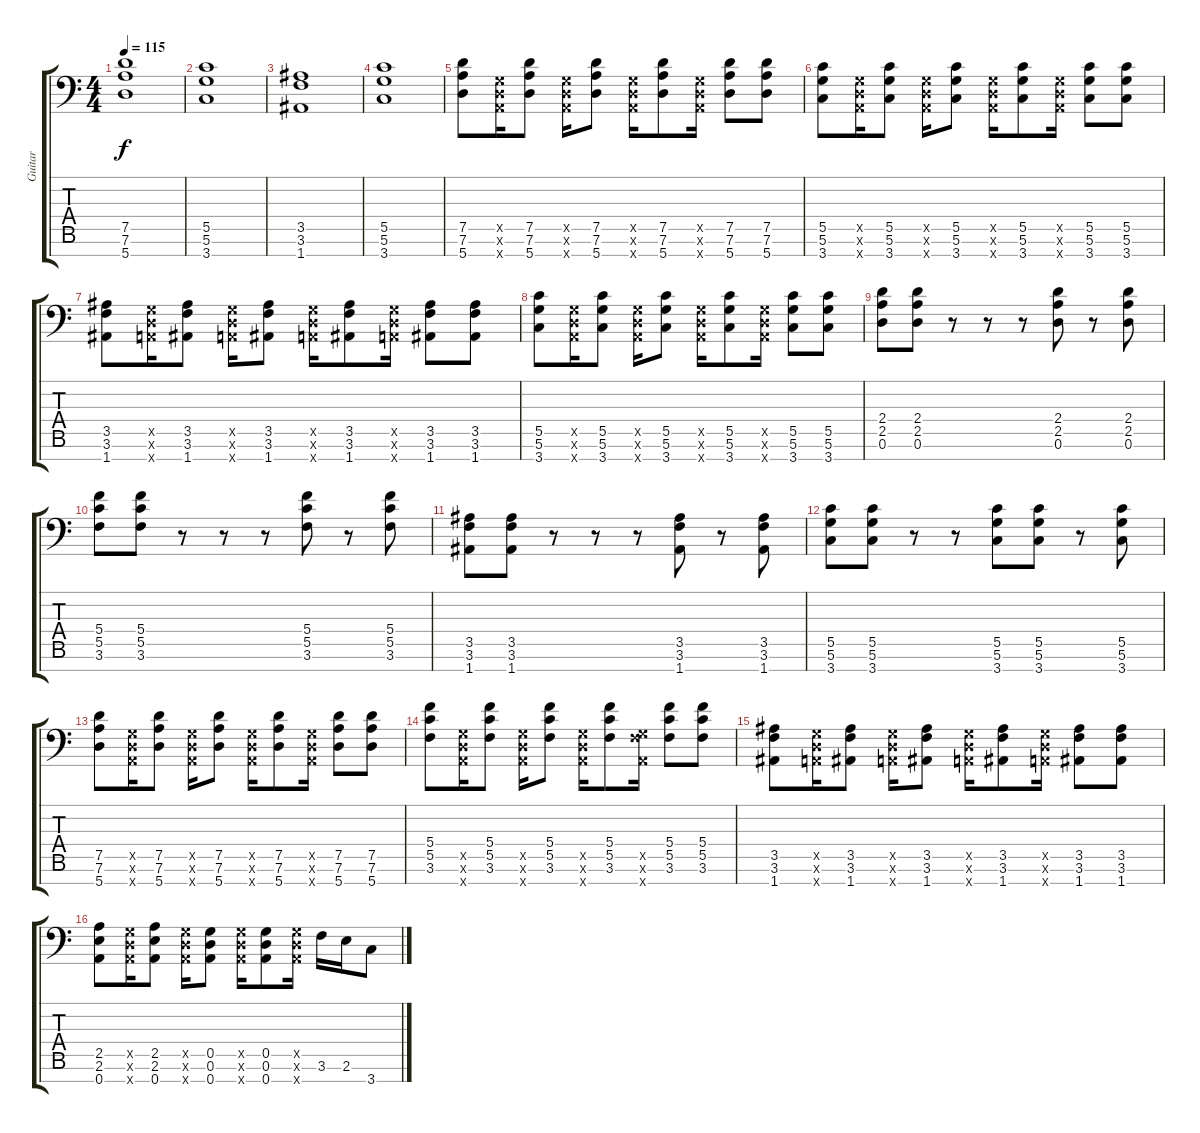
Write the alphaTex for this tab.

\track ("Guitar" "Guitar") {instrument distortionguitar}
\staff {score tabs}
\tuning (D4 A3 F3 C3 G2 D2 A1) {hide}
\ts (4 4)
\tempo 115
\clef f4
\ks c
(7.5 7.6 5.7).1{dy f} |
(5.5 5.6 3.7).1 |
(3.5 3.6 1.7).1 |
(5.5 5.6 3.7).1 |
(7.5 7.6 5.7).8 (0.5{x} 0.6{x} 0.7{x}).16 (7.5 7.6 5.7).8 (0.5{x} 0.6{x} 0.7{x}).16 (7.5 7.6 5.7).8 (0.5{x} 0.6{x} 0.7{x}).16 (7.5 7.6 5.7).8 (0.5{x} 0.6{x} 0.7{x}).16 (7.5 7.6 5.7).8 (7.5 7.6 5.7).8 |
(5.5 5.6 3.7).8 (0.5{x} 0.6{x} 0.7{x}).16 (5.5 5.6 3.7).8 (0.5{x} 0.6{x} 0.7{x}).16 (5.5 5.6 3.7).8 (0.5{x} 0.6{x} 0.7{x}).16 (5.5 5.6 3.7).8 (0.5{x} 0.6{x} 0.7{x}).16 (5.5 5.6 3.7).8 (5.5 5.6 3.7).8 |
(3.5 3.6 1.7).8 (0.5{x} 0.6{x} 0.7{x}).16 (3.5 3.6 1.7).8 (0.5{x} 0.6{x} 0.7{x}).16 (3.5 3.6 1.7).8 (0.5{x} 0.6{x} 0.7{x}).16 (3.5 3.6 1.7).8 (0.5{x} 0.6{x} 0.7{x}).16 (3.5 3.6 1.7).8 (3.5 3.6 1.7).8 |
(5.5 5.6 3.7).8 (0.5{x} 0.6{x} 0.7{x}).16 (5.5 5.6 3.7).8 (0.5{x} 0.6{x} 0.7{x}).16 (5.5 5.6 3.7).8 (0.5{x} 0.6{x} 0.7{x}).16 (5.5 5.6 3.7).8 (0.5{x} 0.6{x} 0.7{x}).16 (5.5 5.6 3.7).8 (5.5 5.6 3.7).8 |
(2.4 2.5 0.6).8 (2.4 2.5 0.6).8 r.8 r.8 r.8 (2.4 2.5 0.6).8 r.8 (2.4 2.5 0.6).8 |
(5.4 5.5 3.6).8 (5.4 5.5 3.6).8 r.8 r.8 r.8 (5.4 5.5 3.6).8 r.8 (5.4 5.5 3.6).8 |
(3.5 3.6 1.7).8 (3.5 3.6 1.7).8 r.8 r.8 r.8 (3.5 3.6 1.7).8 r.8 (3.5 3.6 1.7).8 |
(5.5 5.6 3.7).8 (5.5 5.6 3.7).8 r.8 r.8 (5.5 5.6 3.7).8 (5.5 5.6 3.7).8 r.8 (5.5 5.6 3.7).8 |
(7.5 7.6 5.7).8 (0.5{x} 0.6{x} 0.7{x}).16 (7.5 7.6 5.7).8 (0.5{x} 0.6{x} 0.7{x}).16 (7.5 7.6 5.7).8 (0.5{x} 0.6{x} 0.7{x}).16 (7.5 7.6 5.7).8 (0.5{x} 0.6{x} 0.7{x}).16 (7.5 7.6 5.7).8 (7.5 7.6 5.7).8 |
(5.4 5.5 3.6).8 (0.5{x} 0.6{x} 0.7{x}).16 (5.4 5.5 3.6).8 (0.5{x} 0.6{x} 0.7{x}).16 (5.4 5.5 3.6).8 (0.5{x} 0.6{x} 0.7{x}).16 (5.4 5.5 3.6).8 (0.5{x} 3.6{x} 0.7{x}).16 (5.4 5.5 3.6).8 (5.4 5.5 3.6).8 |
(3.5 3.6 1.7).8 (0.5{x} 0.6{x} 0.7{x}).16 (3.5 3.6 1.7).8 (0.5{x} 0.6{x} 0.7{x}).16 (3.5 3.6 1.7).8 (0.5{x} 0.6{x} 0.7{x}).16 (3.5 3.6 1.7).8 (0.5{x} 0.6{x} 0.7{x}).16 (3.5 3.6 1.7).8 (3.5 3.6 1.7).8 |
(2.5 2.6 0.7).8 (0.5{x} 0.6{x} 0.7{x}).16 (2.5 2.6 0.7).8 (0.5{x} 0.6{x} 0.7{x}).16 (0.5 0.6 0.7).8 (0.5{x} 0.6{x} 0.7{x}).16 (0.5 0.6 0.7).8 (0.5{x} 0.6{x} 0.7{x}).16 3.6.16 2.6.16 3.7.8
